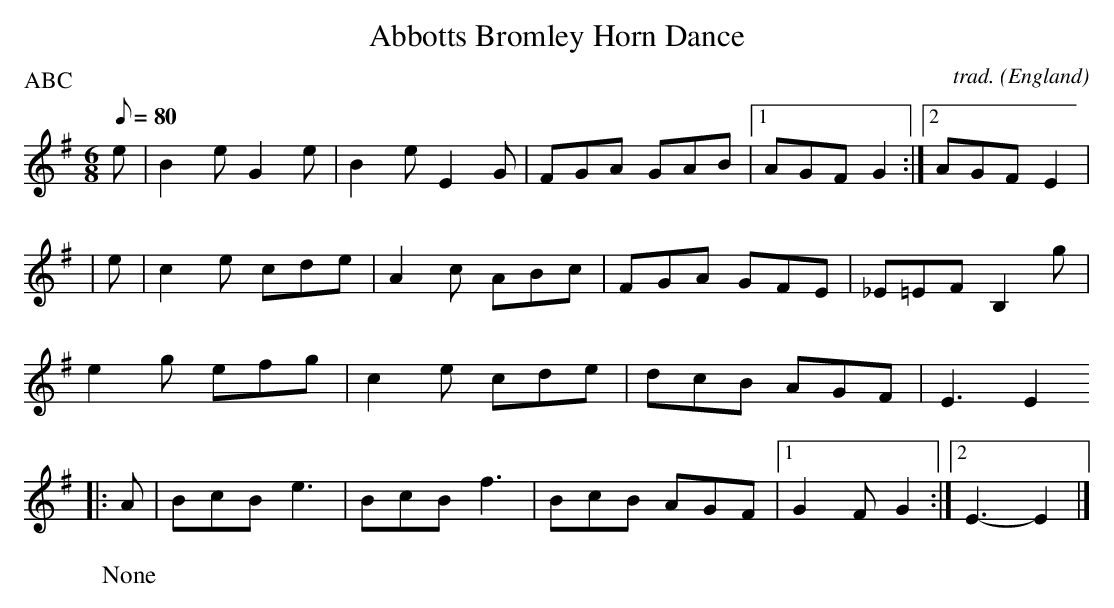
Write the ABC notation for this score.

X:1
T:Abbotts Bromley Horn Dance
C: trad.
The Horns live in the church and are removed for the dance once a year
W:None
Q:1/8=80
L:1/8
M:6/8
O:England
P:ABC
K:G
e|B2e G2e|B2e E2G|FGA GAB|1AGF G2:|2AGF E2|
|e|c2e cde|A2c ABc|FGA GFE|_E=EF B,2g|
e2g efg|c2e cde|dcB AGF|E3E2
|:A|BcB e3|BcB f3|BcB AGF|1G2F G2:|2E3-E2|]
